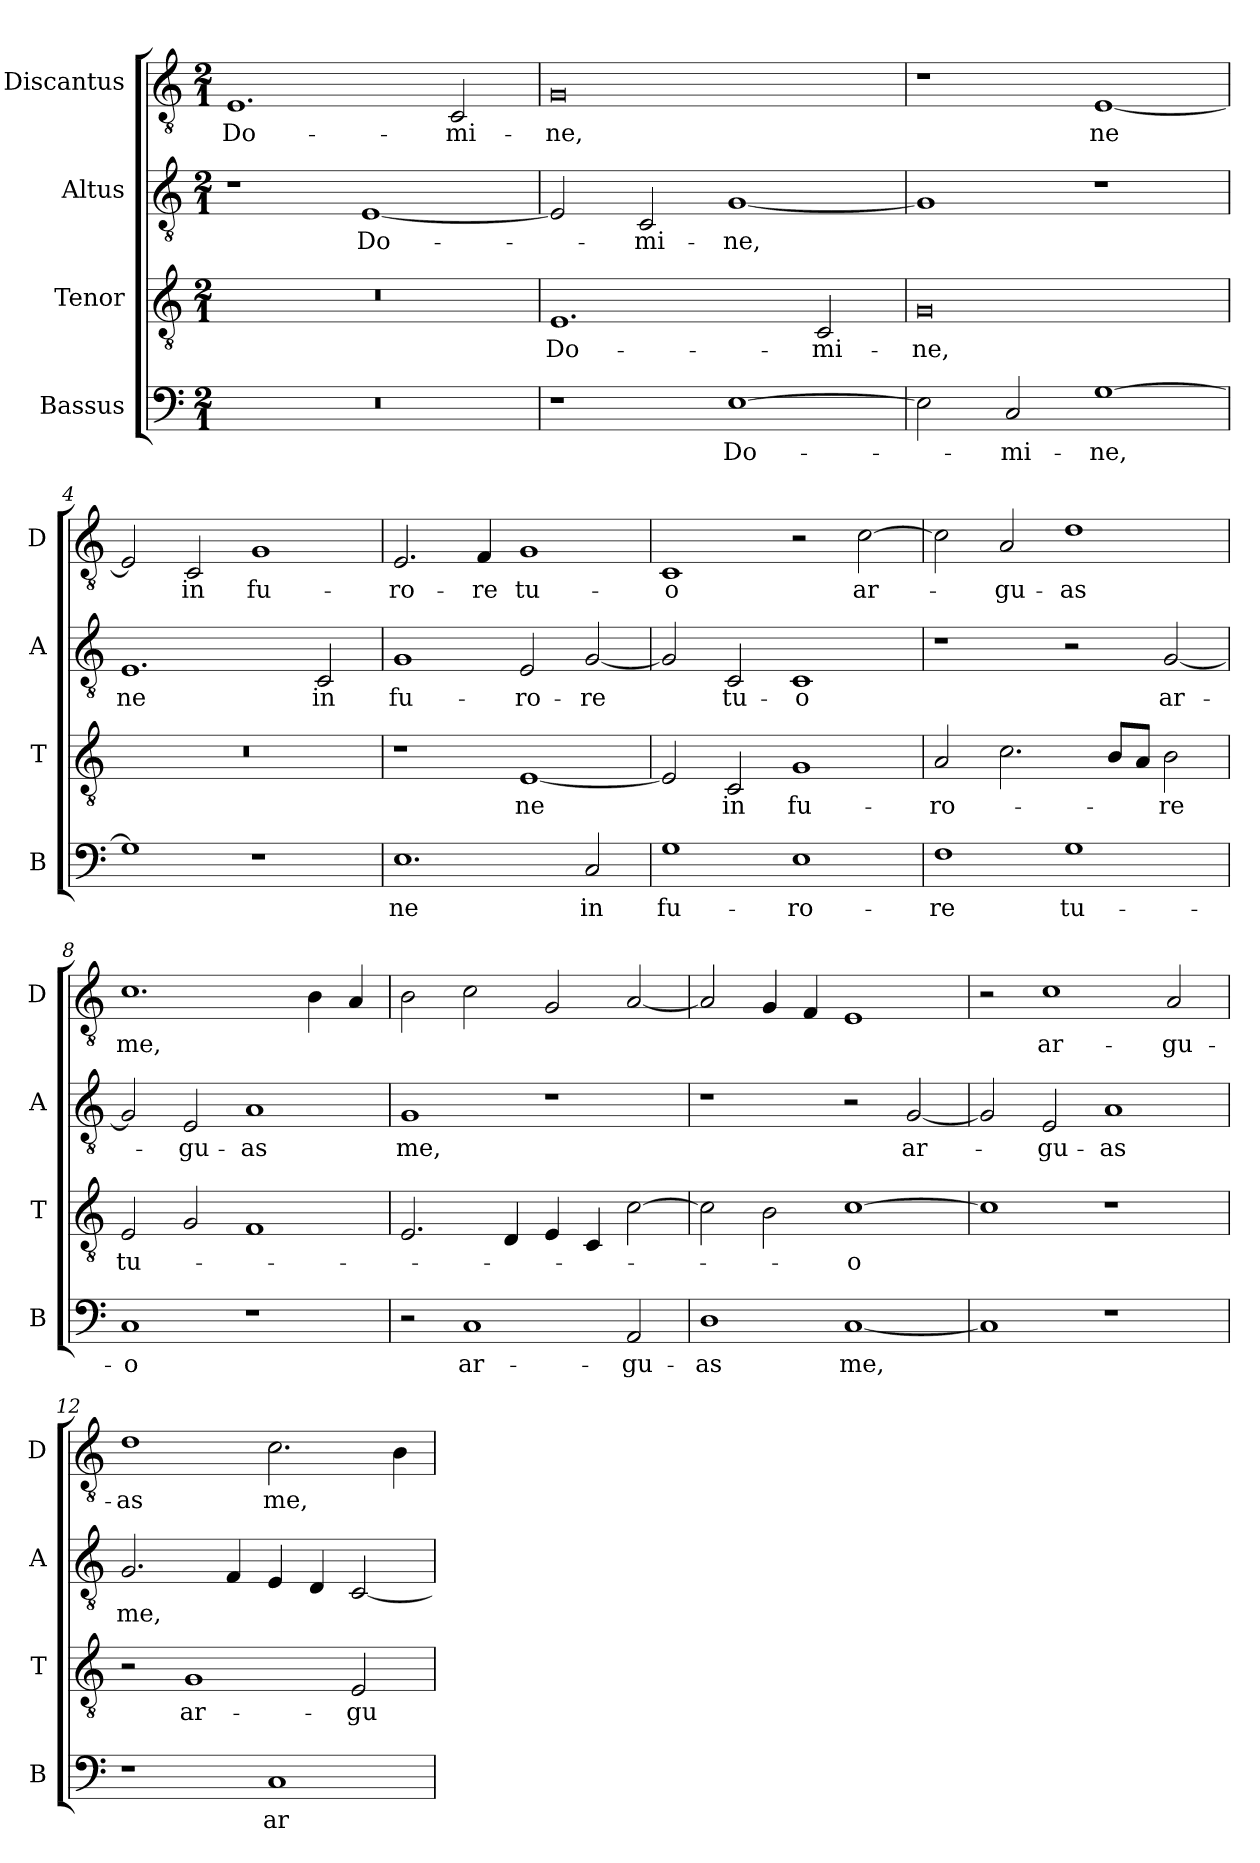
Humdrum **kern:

**kern	**text	**kern	**text	**kern	**text	**kern	**text
*part4	*part4	*part3	*part3	*part2	*part2	*part1	*part1
*staff4	*staff4	*staff3	*staff3	*staff2	*staff2	*staff1	*staff1
*I"Bassus	*	*I"Tenor	*	*I"Altus	*	*I"Discantus	*
*I'B	*	*I'T	*	*I'A	*	*I'D	*
*clefF4	*	*clefGv2	*	*clefGv2	*	*clefGv2	*
*k[]	*	*k[]	*	*k[]	*	*k[]	*
*M2/1	*	*M2/1	*	*M2/1	*	*M2/1	*
=1	=1	=1	=1	=1	=1	=1	=1
0r	.	0r	.	1r	.	1.E	Do-
.	.	.	.	[1E	Do-	.	.
.	.	.	.	.	.	2C/	-mi-
=2	=2	=2	=2	=2	=2	=2	=2
1r	.	1.E	Do-	2E/]	.	0G	-ne,
.	.	.	.	2C/	-mi-	.	.
[1E	Do-	.	.	[1G	-ne,	.	.
.	.	2C/	-mi-	.	.	.	.
=3	=3	=3	=3	=3	=3	=3	=3
2E\]	.	0G	-ne,	1G]	.	1r	.
2C/	-mi-	.	.	.	.	.	.
[1G	-ne,	.	.	1r	.	[1E	ne
=4	=4	=4	=4	=4	=4	=4	=4
1G]	.	0r	.	1.E	ne	2E/]	.
.	.	.	.	.	.	2C/	in
1r	.	.	.	.	.	1G	fu-
.	.	.	.	2C/	in	.	.
=5	=5	=5	=5	=5	=5	=5	=5
1.E	ne	1r	.	1G	fu-	2.E/	-ro-
.	.	.	.	.	.	4F/	-re
.	.	[1E	ne	2E/	-ro-	1G	tu-
2C/	in	.	.	[2G/	-re	.	.
=6	=6	=6	=6	=6	=6	=6	=6
1G	fu-	2E/]	.	2G/]	.	1C	-o
.	.	2C/	in	2C/	tu-	.	.
1E	-ro-	1G	fu-	1C	-o	2r	.
.	.	.	.	.	.	[2c\	ar-
=7	=7	=7	=7	=7	=7	=7	=7
1F	-re	2A/	-ro-	1r	.	2c\]	.
.	.	2.c\	.	.	.	2A/	-gu-
1G	tu-	.	.	2r	.	1d	-as
.	.	8B/L	.	.	.	.	.
.	.	8A/J	.	.	.	.	.
.	.	2B\	-re	[2G/	ar-	.	.
=8	=8	=8	=8	=8	=8	=8	=8
1C	-o	2E/	tu-	2G/]	.	1.c	me,
.	.	2G/	.	2E/	-gu-	.	.
1r	.	1F	.	1A	-as	.	.
.	.	.	.	.	.	4B\	.
.	.	.	.	.	.	4A/	.
=9	=9	=9	=9	=9	=9	=9	=9
2r	.	2.E/	.	1G	me,	2B\	.
1C	ar-	.	.	.	.	2c\	.
.	.	4D/	.	.	.	.	.
.	.	4E/	.	1r	.	2G/	.
.	.	4C/	.	.	.	.	.
2AA/	-gu-	[2c\	.	.	.	[2A/	.
=10	=10	=10	=10	=10	=10	=10	=10
1D	-as	2c\]	.	1r	.	2A/]	.
.	.	2B\	.	.	.	4G/	.
.	.	.	.	.	.	4F/	.
[1C	me,	[1c	-o	2r	.	1E	.
.	.	.	.	[2G/	ar-	.	.
=11	=11	=11	=11	=11	=11	=11	=11
1C]	.	1c]	.	2G/]	.	2r	.
.	.	.	.	2E/	-gu-	1c	ar-
1r	.	1r	.	1A	-as	.	.
.	.	.	.	.	.	2A/	-gu-
=12	=12	=12	=12	=12	=12	=12	=12
1r	.	2r	.	2.G/	me,	1d	-as
.	.	1G	ar-	.	.	.	.
.	.	.	.	4F/	.	.	.
1C	ar-	.	.	4E/	.	2.c\	me,
.	.	.	.	4D/	.	.	.
.	.	2E/	-gu-	[2C/	.	.	.
.	.	.	.	.	.	4B\	.
=	=	=	=	=	=	=	=
*-	*-	*-	*-	*-	*-	*-	*-
